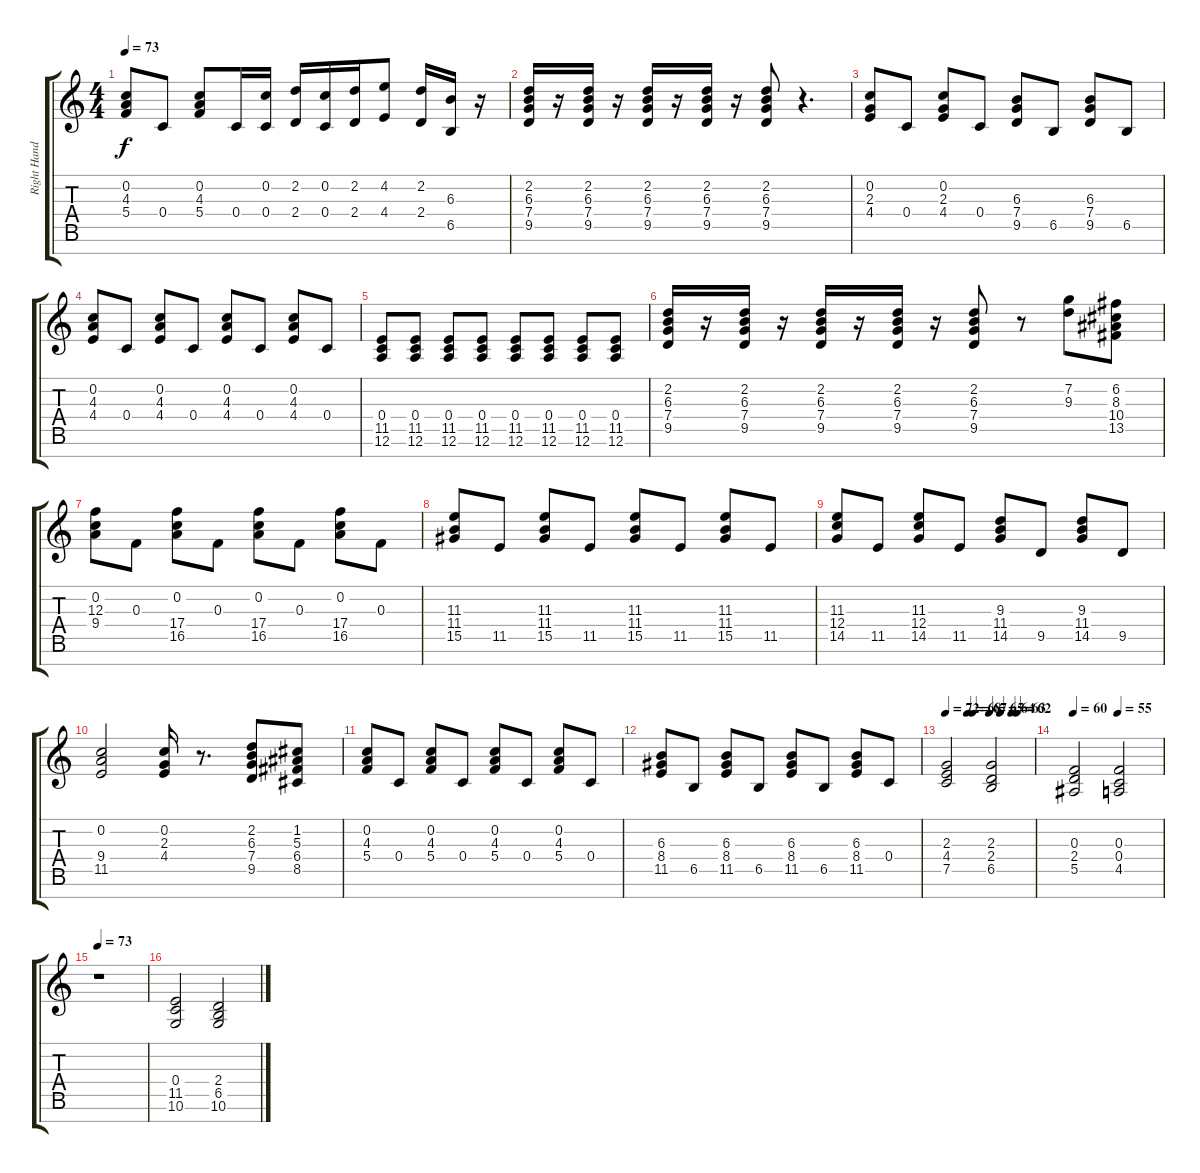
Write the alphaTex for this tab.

\track ("Right Hand" "Right Hand") {instrument acousticgrandpiano}
\staff {score tabs}
\tuning (C6 C5 F4 C4 F3 A2 C2) {hide}
\ts (4 4)
\tempo 73
\clef g2
\ks c
(0.2 4.3 5.4).8{dy f} 0.4.8 (0.2 4.3 5.4).8 0.4.16 (0.2 0.4).16 (2.2 2.4).16 (0.2 0.4).16 (2.2 2.4).16 (4.2 4.4).8 (2.2 2.4).16 (6.3 6.5).16 r.16 |
(2.2 6.3 7.4 9.5).16 r.16 (2.2 6.3 7.4 9.5).16 r.16 (2.2 6.3 7.4 9.5).16 r.16 (2.2 6.3 7.4 9.5).16 r.16 (2.2 6.3 7.4 9.5).8 r.4{d} |
(0.2 2.3 4.4).8 0.4.8 (0.2 2.3 4.4).8 0.4.8 (6.3 7.4 9.5).8 6.5.8 (6.3 7.4 9.5).8 6.5.8 |
(0.2 4.3 4.4).8 0.4.8 (0.2 4.3 4.4).8 0.4.8 (0.2 4.3 4.4).8 0.4.8 (0.2 4.3 4.4).8 0.4.8 |
(0.4 11.5 12.6).8 (0.4 11.5 12.6).8 (0.4 11.5 12.6).8 (0.4 11.5 12.6).8 (0.4 11.5 12.6).8 (0.4 11.5 12.6).8 (0.4 11.5 12.6).8 (0.4 11.5 12.6).8 |
(2.2 6.3 7.4 9.5).16 r.16 (2.2 6.3 7.4 9.5).16 r.16 (2.2 6.3 7.4 9.5).16 r.16 (2.2 6.3 7.4 9.5).16 r.16 (2.2 6.3 7.4 9.5).8 r.8 (7.2 9.3).8 (6.2 8.3 10.4 13.5).8 |
(0.2 12.3 9.4).8 0.3.8 (0.2 17.4 16.5).8 0.3.8 (0.2 17.4 16.5).8 0.3.8 (0.2 17.4 16.5).8 0.3.8 |
(11.3 11.4 15.5).8 11.5.8 (11.3 11.4 15.5).8 11.5.8 (11.3 11.4 15.5).8 11.5.8 (11.3 11.4 15.5).8 11.5.8 |
(11.3 12.4 14.5).8 11.5.8 (11.3 12.4 14.5).8 11.5.8 (9.3 11.4 14.5).8 9.5.8 (9.3 11.4 14.5).8 9.5.8 |
(0.2 9.4 11.5).2 (0.2 2.3 4.4).16 r.8{d} (2.2 6.3 7.4 9.5).8 (1.2 5.3 6.4 8.5).8 |
(0.2 4.3 5.4).8 0.4.8 (0.2 4.3 5.4).8 0.4.8 (0.2 4.3 5.4).8 0.4.8 (0.2 4.3 5.4).8 0.4.8 |
(6.3 8.4 11.5).8 6.5.8 (6.3 8.4 11.5).8 6.5.8 (6.3 8.4 11.5).8 6.5.8 (6.3 8.4 11.5).8 0.4.8 |
\tempo 72
\tempo (65 0.5)
\tempo (68 0.25)
\tempo (67 0.3125)
\tempo (64 0.625)
\tempo (63 0.75)
\tempo (62 0.8125)
(2.3 4.4 7.5).2 (2.3 2.4 6.5).2 |
\tempo 60
\tempo (55 0.5)
(0.3 2.4 5.5).2 (0.3 0.4 4.5).2 |
\tempo 73
r.1 |
(0.4 11.5 10.6).2 (2.4 6.5 10.6).2
